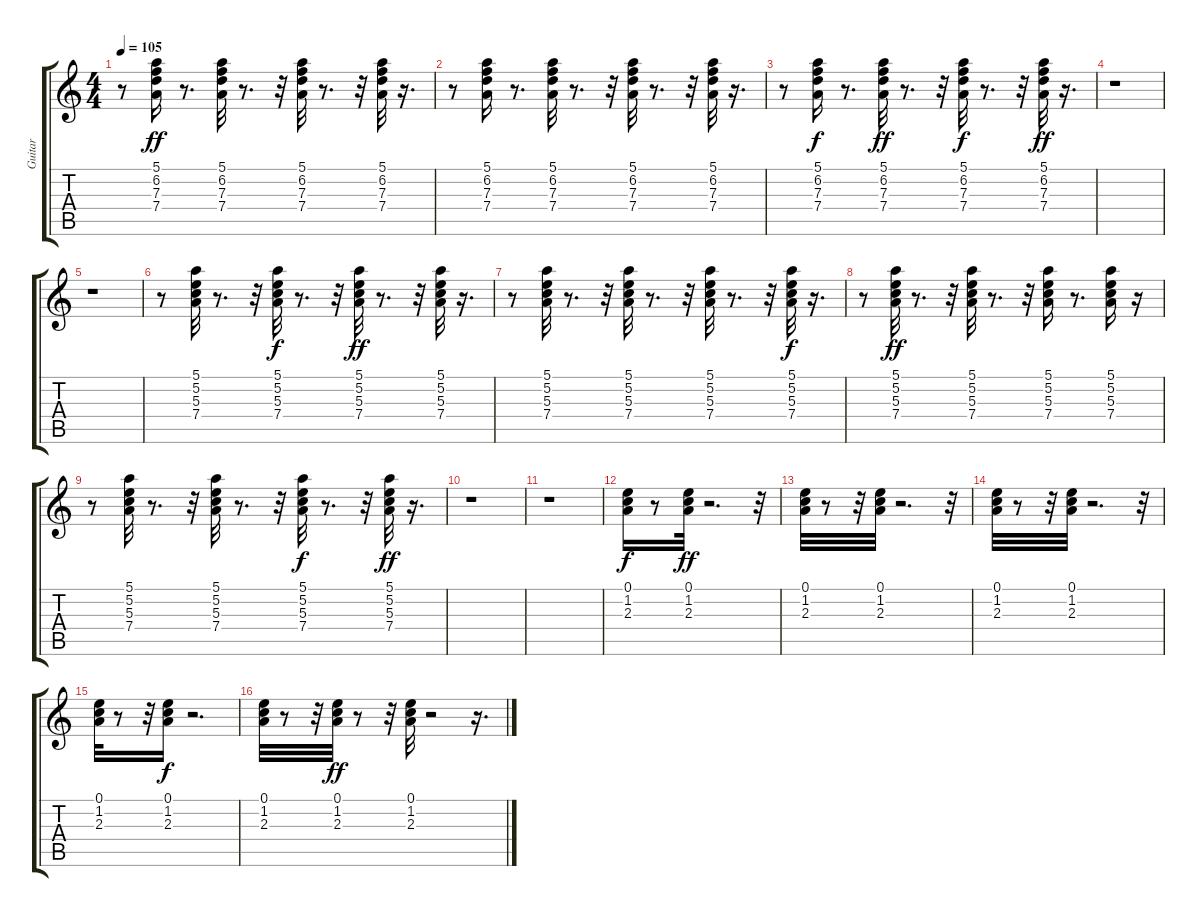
\track ("Guitar" "Guitar") {instrument electricguitarclean}
\staff {score tabs}
\tuning (E4 B3 G3 D3 A2 E2) {hide}
\ts (4 4)
\tempo 105
\clef g2
\ks c
r.8{dy ff} (5.1 6.2 7.3 7.4).16 r.8{d} (5.1 6.2 7.3 7.4).32 r.8{d} r.32 (5.1 6.2 7.3 7.4).32 r.8{d} r.32 (5.1 6.2 7.3 7.4).32 r.16{d} |
r.8 (5.1 6.2 7.3 7.4).16 r.8{d} (5.1 6.2 7.3 7.4).32 r.8{d} r.32 (5.1 6.2 7.3 7.4).32 r.8{d} r.32 (5.1 6.2 7.3 7.4).32 r.16{d} |
r.8 (5.1 6.2 7.3 7.4).16{dy f} r.8{d} (5.1 6.2 7.3 7.4).32{dy ff} r.8{d} r.32 (5.1 6.2 7.3 7.4).32{dy f} r.8{d} r.32 (5.1 6.2 7.3 7.4).32{dy ff} r.16{d} |
r.1 |
r.1 |
r.8 (5.1 5.2 5.3 7.4).32 r.8{d} r.32 (5.1 5.2 5.3 7.4).32{dy f} r.8{d} r.32 (5.1 5.2 5.3 7.4).32{dy ff} r.8{d} r.32 (5.1 5.2 5.3 7.4).32 r.16{d} |
r.8 (5.1 5.2 5.3 7.4).32 r.8{d} r.32 (5.1 5.2 5.3 7.4).32 r.8{d} r.32 (5.1 5.2 5.3 7.4).32 r.8{d} r.32 (5.1 5.2 5.3 7.4).32{dy f} r.16{d} |
r.8 (5.1 5.2 5.3 7.4).32{dy ff} r.8{d} r.32 (5.1 5.2 5.3 7.4).32 r.8{d} r.32 (5.1 5.2 5.3 7.4).16 r.8{d} (5.1 5.2 5.3 7.4).16 r.16 |
r.8 (5.1 5.2 5.3 7.4).32 r.8{d} r.32 (5.1 5.2 5.3 7.4).32 r.8{d} r.32 (5.1 5.2 5.3 7.4).32{dy f} r.8{d} r.32 (5.1 5.2 5.3 7.4).32{dy ff} r.16{d} |
r.1 |
r.1 |
(0.1 1.2 2.3).16{dy f} r.8 (0.1 1.2 2.3).32{dy ff} r.2{d} r.32 |
(0.1 1.2 2.3).32 r.8 r.32 (0.1 1.2 2.3).32 r.2{d} r.32 |
(0.1 1.2 2.3).32 r.8 r.32 (0.1 1.2 2.3).32 r.2{d} r.32 |
(0.1 1.2 2.3).32 r.8 r.32 (0.1 1.2 2.3).16{dy f} r.2{d} |
(0.1 1.2 2.3).32 r.8 r.32 (0.1 1.2 2.3).32{dy ff} r.8 r.32 (0.1 1.2 2.3).32 r.2 r.16{d}
